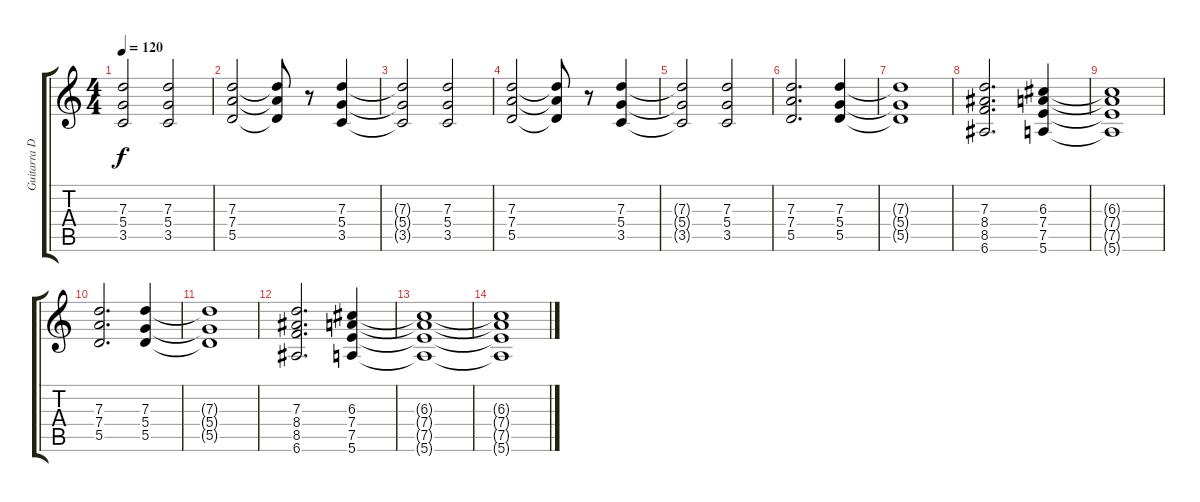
\track ("Guitarra Distorsion" "Guitarra D") {instrument overdrivenguitar}
\staff {score tabs}
\tuning (E4 B3 G3 D3 A2 E2) {hide}
\ts (4 4)
\tempo 120
\clef g2
\ks c
(7.3{t} 5.4{t} 3.5{t}).2{dy f} (7.3 5.4 3.5).2 |
(7.3 7.4 5.5).2 (7.3{t} 7.4{t} 5.5{t}).8 r.8 (7.3 5.4 3.5).4 |
(7.3{t} 5.4{t} 3.5{t}).2 (7.3 5.4 3.5).2 |
(7.3 7.4 5.5).2 (7.3{t} 7.4{t} 5.5{t}).8 r.8 (7.3 5.4 3.5).4 |
(7.3{t} 5.4{t} 3.5{t}).2 (7.3 5.4 3.5).2 |
(7.3 7.4 5.5).2{d volume 10 instrument overdrivenguitar} (7.3 5.4 5.5).4 |
(7.3{t} 5.4{t} 5.5{t}).1 |
(7.3 8.4 8.5 6.6).2{d} (6.3 7.4 7.5 5.6).4 |
(6.3{t} 7.4{t} 7.5{t} 5.6{t}).1 |
(7.3 7.4 5.5).2{d} (7.3 5.4 5.5).4 |
(7.3{t} 5.4{t} 5.5{t}).1 |
(7.3 8.4 8.5 6.6).2{d} (6.3 7.4 7.5 5.6).4 |
(6.3{t} 7.4{t} 7.5{t} 5.6{t}).1 |
(6.3{t} 7.4{t} 7.5{t} 5.6{t}).1
